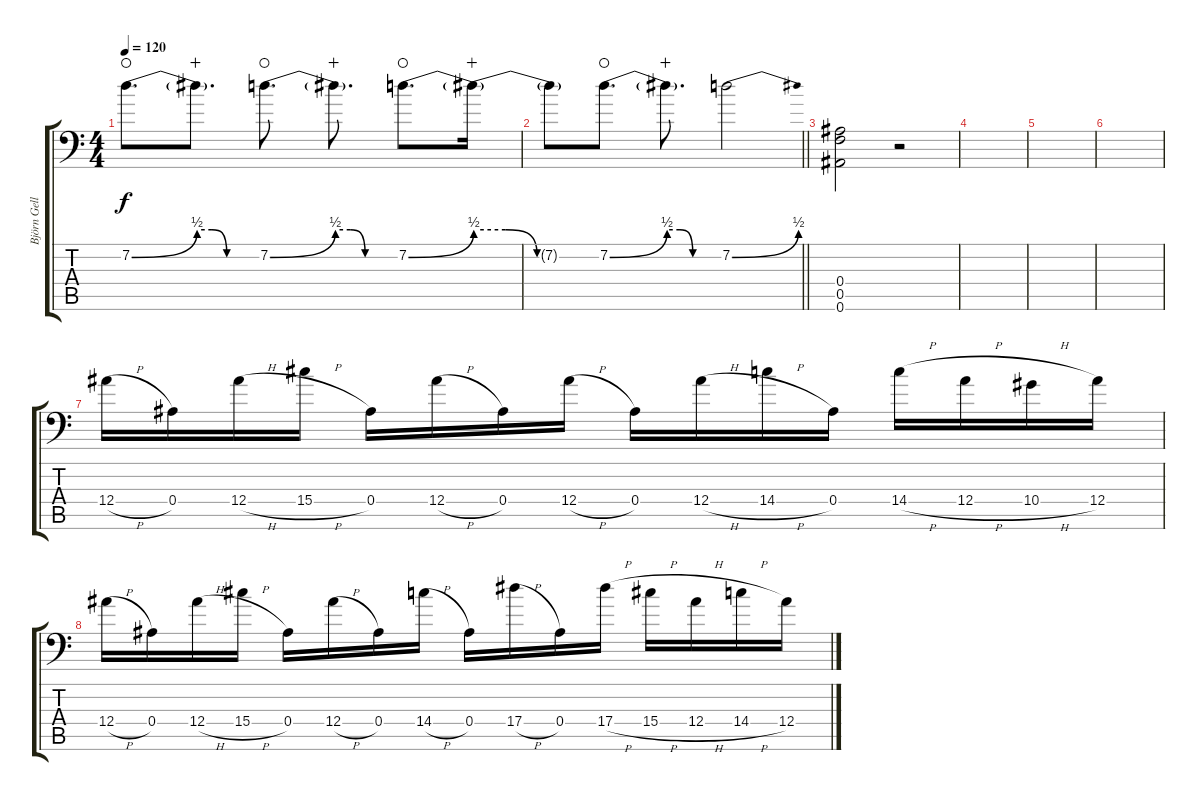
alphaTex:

\track ("Björn Gellotte" "Björn Gell") {instrument distortionguitar}
\staff {score tabs}
\tuning (C4 G3 Eb3 Bb2 F2 Bb1) {hide}
\ts (4 4)
\tempo 120
\clef f4
\ks c
7.2{be (bend 0 0 60 2)}.8{d dy f waho} 7.2{be (custom 0 2 15 2 30 0 60 0) t}.8{d wahc} 7.2{be (bend 0 0 60 2)}.8{d waho} 7.2{be (custom 0 2 15 2 30 0 60 0) t}.8{d wahc} 7.2{be (bend 0 0 60 2)}.8{d waho} 7.2{be (custom 0 2 15 2 30 0 60 0) t}.16{wahc} |
\barLineRight lightlight
7.2{t}.8 7.2{be (bend 0 0 60 2)}.8{d waho} 7.2{be (custom 0 2 15 2 30 0 60 0) t}.8{d wahc} 7.2{be (bend 0 0 60 2)}.2 |
(0.4 0.5 0.6).2 r.2 |
|
|
|
12.4{h}.16{balance 8} 0.4.16 12.4{h}.16 15.4{h}.16 0.4.16 12.4{h}.16 0.4.16 12.4{h}.16 0.4.16 12.4{h}.16 14.4{h}.16 0.4.16 14.4{h}.16 12.4{h}.16 10.4{h}.16 12.4.16 |
12.4{h}.16 0.4.16 12.4{h}.16 15.4{h}.16 0.4.16 12.4{h}.16 0.4.16 14.4{h}.16 0.4.16 17.4{h}.16 0.4.16 17.4{h}.16 15.4{h}.16 12.4{h}.16 14.4{h}.16 12.4.16
